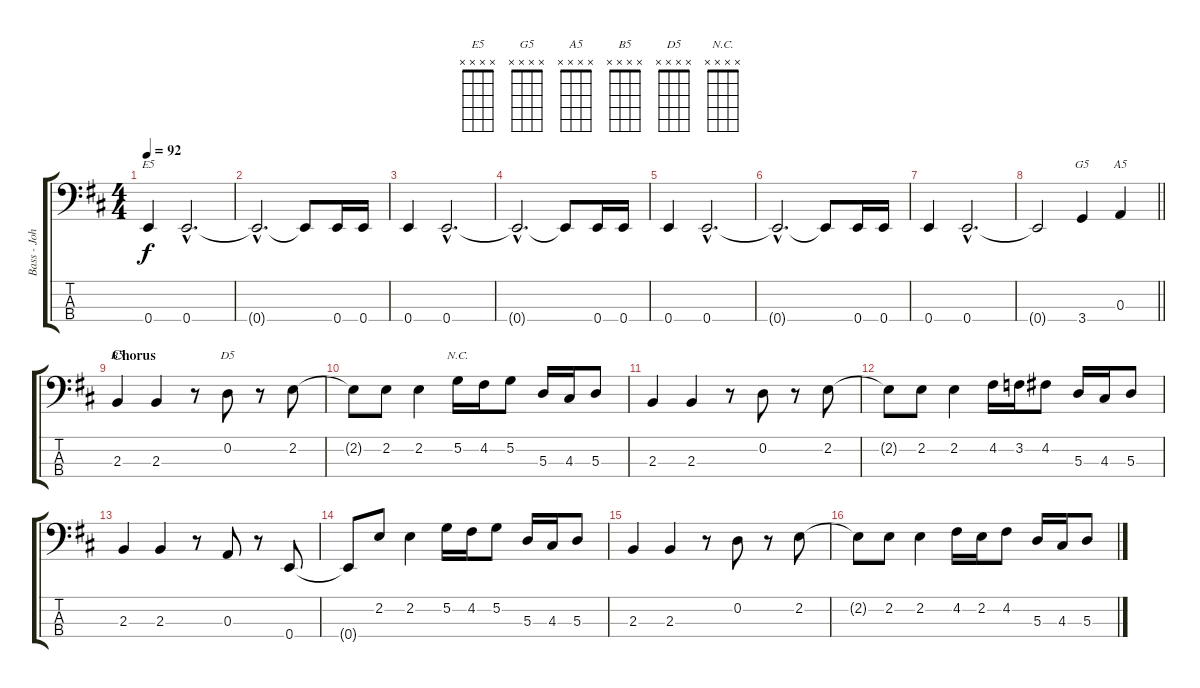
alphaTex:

\track ("Bass - John Middleton" "Bass - Joh") {instrument electricbasspick}
\staff {score tabs}
\tuning (G2 D2 A1 E1) {hide}
\chord ("E5" x x x x)
\chord ("G5" x x x x)
\chord ("A5" x x x x)
\chord ("B5" x x x x)
\chord ("D5" x x x x)
\chord ("N.C." x x x x)
\ts (4 4)
\tempo 92
\clef f4
\ks d
0.4.4{ch "E5" dy f} 0.4{hac}.2{d} |
0.4{hac t}.2{d} 0.4{t}.8 0.4.16 0.4.16 |
0.4.4 0.4{hac}.2{d} |
0.4{hac t}.2{d} 0.4{t}.8 0.4.16 0.4.16 |
0.4.4 0.4{hac}.2{d} |
0.4{hac t}.2{d} 0.4{t}.8 0.4.16 0.4.16 |
0.4.4 0.4{hac}.2{d} |
\barLineRight lightlight
0.4{t}.2 3.4.4{ch "G5"} 0.3.4{ch "A5"} |
\section ("" "Chorus")
2.3.4{ch "B5"} 2.3.4 r.8 0.2.8{ch "D5"} r.8 2.2.8 |
2.2{t}.8 2.2.8 2.2.4 5.2.16{ch "N.C."} 4.2.16 5.2.8 5.3.16 4.3.16 5.3.8 |
2.3.4 2.3.4 r.8 0.2.8 r.8 2.2.8 |
2.2{t}.8 2.2.8 2.2.4 4.2.16 3.2.16 4.2.8 5.3.16 4.3.16 5.3.8 |
2.3.4 2.3.4 r.8 0.3.8 r.8 0.4.8 |
0.4{t}.8 2.2.8 2.2.4 5.2.16 4.2.16 5.2.8 5.3.16 4.3.16 5.3.8 |
2.3.4 2.3.4 r.8 0.2.8 r.8 2.2.8 |
2.2{t}.8 2.2.8 2.2.4 4.2.16 2.2.16 4.2.8 5.3.16 4.3.16 5.3.8
